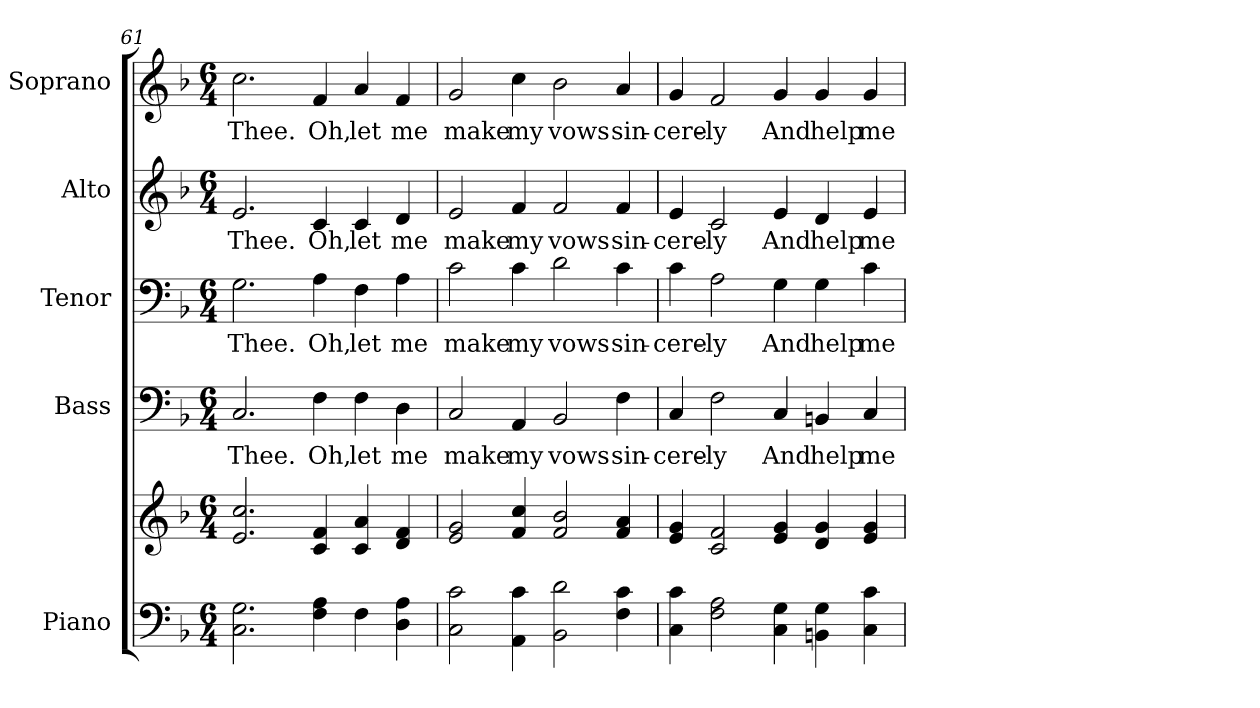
**kern	**kern	**kern	**text	**kern	**text	**kern	**text	**kern	**text
*part5	*part5	*part4	*part4	*part3	*part3	*part2	*part2	*part1	*part1
*staff6	*staff5	*staff4	*staff4	*staff3	*staff3	*staff2	*staff2	*staff1	*staff1
*I"Piano	*	*I"Bass	*	*I"Tenor	*	*I"Alto	*	*I"Soprano	*
*I'Pno.	*	*I'B.	*	*I'T.	*	*I'A.	*	*I'S.	*
!!LO:PB:g=z
*clefF4	*clefG2	*clefF4	*	*clefF4	*	*clefG2	*	*clefG2	*
*k[b-]	*k[b-]	*k[b-]	*	*k[b-]	*	*k[b-]	*	*k[b-]	*
*F:	*F:	*F:	*	*F:	*	*F:	*	*F:	*
*M6/4	*M6/4	*M6/4	*	*M6/4	*	*M6/4	*	*M6/4	*
=61	=61	=61	=61	=61	=61	=61	=61	=61	=61
!	!	!	!LO:LY:b:color=#000000	!	!	!	!	!	!
!	!	!	!	!	!LO:LY:b:color=#000000	!	!	!	!
!	!	!	!	!	!	!	!LO:LY:b:color=#000000	!	!
!	!	!	!	!	!	!	!	!	!LO:LY:b:color=#000000
2.Ci\ 2.Gi	2.ei/ 2.cci	2.Ci/	Thee.	2.Gi\	Thee.	2.ei/	Thee.	2.cci\	Thee.
!	!	!	!LO:LY:b:color=#000000	!	!	!	!	!	!
!	!	!	!	!	!LO:LY:b:color=#000000	!	!	!	!
!	!	!	!	!	!	!	!LO:LY:b:color=#000000	!	!
!	!	!	!	!	!	!	!	!	!LO:LY:b:color=#000000
4Fi\ 4Ai	4ci/ 4fi	4Fi\	Oh,	4Ai\	Oh,	4ci/	Oh,	4fi/	Oh,
!	!	!	!LO:LY:b:color=#000000	!	!	!	!	!	!
!	!	!	!	!	!LO:LY:b:color=#000000	!	!	!	!
!	!	!	!	!	!	!	!LO:LY:b:color=#000000	!	!
!	!	!	!	!	!	!	!	!	!LO:LY:b:color=#000000
4Fi\	4ci/ 4ai	4Fi\	let	4Fi\	let	4ci/	let	4ai/	let
!	!	!	!LO:LY:b:color=#000000	!	!	!	!	!	!
!	!	!	!	!	!LO:LY:b:color=#000000	!	!	!	!
!	!	!	!	!	!	!	!LO:LY:b:color=#000000	!	!
!	!	!	!	!	!	!	!	!	!LO:LY:b:color=#000000
4Di\ 4Ai	4di/ 4fi	4Di\	me	4Ai\	me	4di/	me	4fi/	me
=62	=62	=62	=62	=62	=62	=62	=62	=62	=62
!	!	!	!LO:LY:b:color=#000000	!	!	!	!	!	!
!	!	!	!	!	!LO:LY:b:color=#000000	!	!	!	!
!	!	!	!	!	!	!	!LO:LY:b:color=#000000	!	!
!	!	!	!	!	!	!	!	!	!LO:LY:b:color=#000000
2Ci\ 2ci	2ei/ 2gi	2Ci/	make	2ci\	make	2ei/	make	2gi/	make
!	!	!	!LO:LY:b:color=#000000	!	!	!	!	!	!
!	!	!	!	!	!LO:LY:b:color=#000000	!	!	!	!
!	!	!	!	!	!	!	!LO:LY:b:color=#000000	!	!
!	!	!	!	!	!	!	!	!	!LO:LY:b:color=#000000
4AAi\ 4ci	4fi/ 4cci	4AAi/	my	4ci\	my	4fi/	my	4cci\	my
!	!	!	!LO:LY:b:color=#000000	!	!	!	!	!	!
!	!	!	!	!	!LO:LY:b:color=#000000	!	!	!	!
!	!	!	!	!	!	!	!LO:LY:b:color=#000000	!	!
!	!	!	!	!	!	!	!	!	!LO:LY:b:color=#000000
2BB-i\ 2di	2fi/ 2b-i	2BB-i/	vows	2di\	vows	2fi/	vows	2b-i\	vows
!	!	!	!LO:LY:b:color=#000000	!	!	!	!	!	!
!	!	!	!	!	!LO:LY:b:color=#000000	!	!	!	!
!	!	!	!	!	!	!	!LO:LY:b:color=#000000	!	!
!	!	!	!	!	!	!	!	!	!LO:LY:b:color=#000000
4Fi\ 4ci	4fi/ 4ai	4Fi\	sin-	4ci\	sin-	4fi/	sin-	4ai/	sin-
!!LO:PB:g=z
=63	=63	=63	=63	=63	=63	=63	=63	=63	=63
!	!	!	!LO:LY:b:color=#000000	!	!	!	!	!	!
!	!	!	!	!	!LO:LY:b:color=#000000	!	!	!	!
!	!	!	!	!	!	!	!LO:LY:b:color=#000000	!	!
!	!	!	!	!	!	!	!	!	!LO:LY:b:color=#000000
4Ci\ 4ci	4ei/ 4gi	4Ci/	-cere-	4ci\	-cere-	4ei/	-cere-	4gi/	-cere-
!	!	!	!LO:LY:b:color=#000000	!	!	!	!	!	!
!	!	!	!	!	!LO:LY:b:color=#000000	!	!	!	!
!	!	!	!	!	!	!	!LO:LY:b:color=#000000	!	!
!	!	!	!	!	!	!	!	!	!LO:LY:b:color=#000000
2Fi\ 2Ai	2ci/ 2fi	2Fi\	-ly	2Ai\	-ly	2ci/	-ly	2fi/	-ly
!	!	!	!LO:LY:b:color=#000000	!	!	!	!	!	!
!	!	!	!	!	!LO:LY:b:color=#000000	!	!	!	!
!	!	!	!	!	!	!	!LO:LY:b:color=#000000	!	!
!	!	!	!	!	!	!	!	!	!LO:LY:b:color=#000000
4Ci\ 4Gi	4ei/ 4gi	4Ci/	And	4Gi\	And	4ei/	And	4gi/	And
!	!	!	!LO:LY:b:color=#000000	!	!	!	!	!	!
!	!	!	!	!	!LO:LY:b:color=#000000	!	!	!	!
!	!	!	!	!	!	!	!LO:LY:b:color=#000000	!	!
!	!	!	!	!	!	!	!	!	!LO:LY:b:color=#000000
4BBni\ 4Gi	4di/ 4gi	4BBni/	help	4Gi\	help	4di/	help	4gi/	help
!	!	!	!LO:LY:b:color=#000000	!	!	!	!	!	!
!	!	!	!	!	!LO:LY:b:color=#000000	!	!	!	!
!	!	!	!	!	!	!	!LO:LY:b:color=#000000	!	!
!	!	!	!	!	!	!	!	!	!LO:LY:b:color=#000000
4Ci\ 4ci	4ei/ 4gi	4Ci/	me	4ci\	me	4ei/	me	4gi/	me
=	=	=	=	=	=	=	=	=	=
*-	*-	*-	*-	*-	*-	*-	*-	*-	*-
